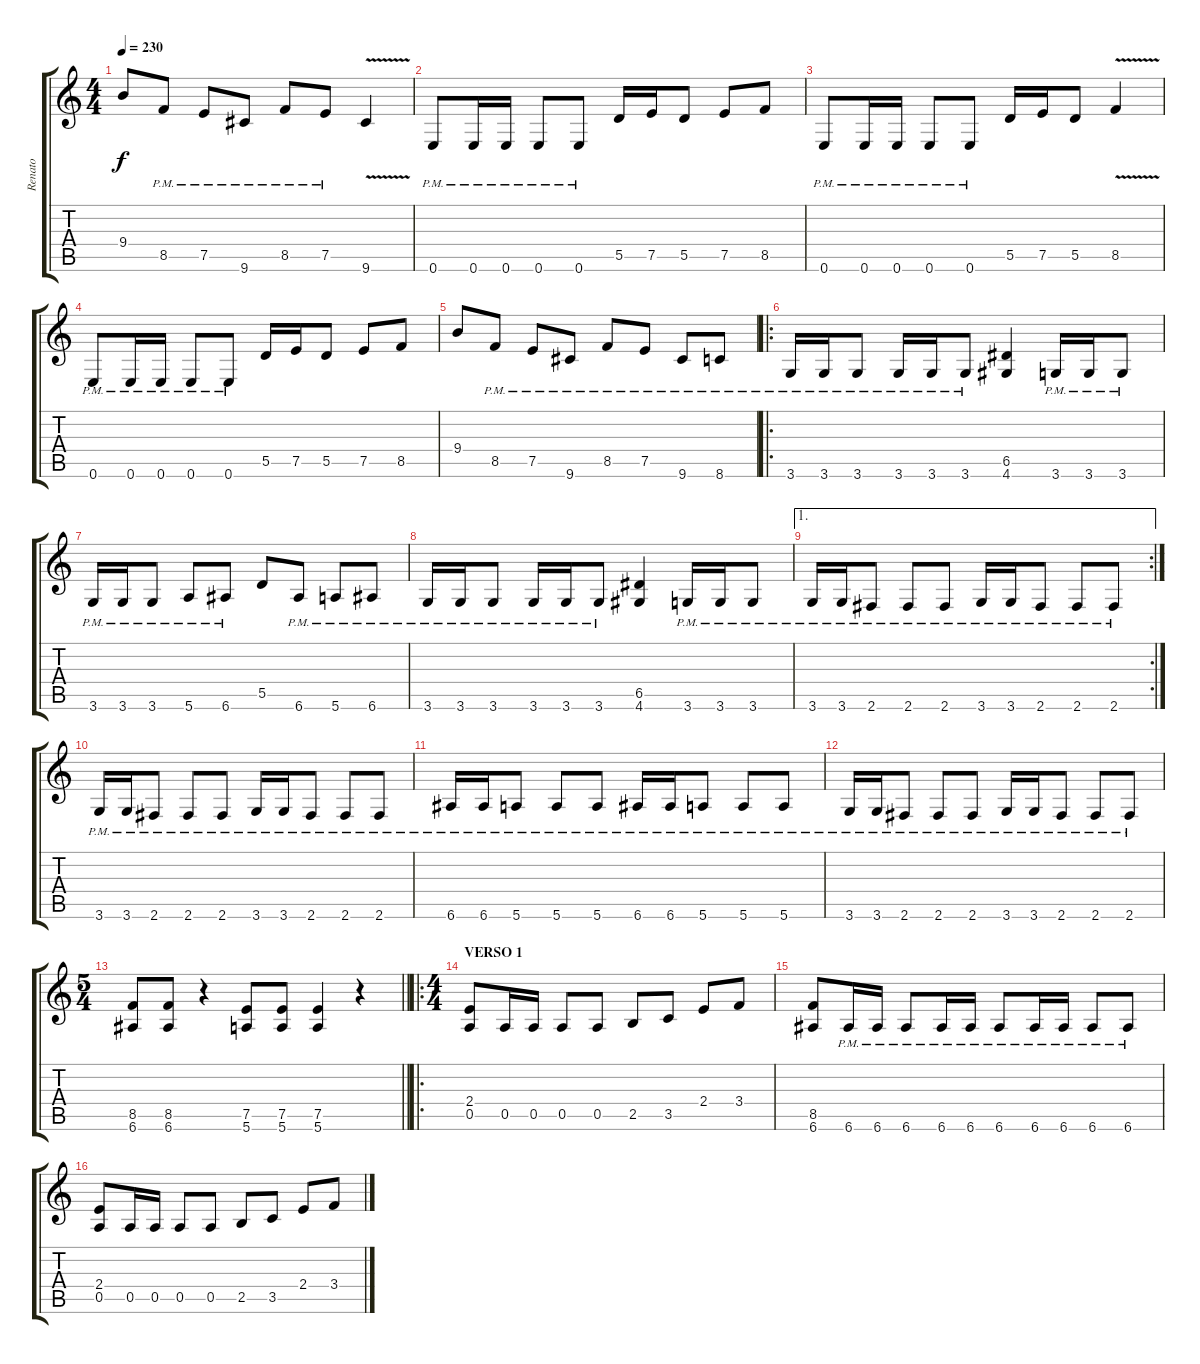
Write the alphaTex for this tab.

\track ("Renato" "Renato") {instrument distortionguitar}
\staff {score tabs}
\tuning (E4 B3 G3 D3 A2 E2) {hide}
\ts (4 4)
\tempo 230
\clef g2
\ks c
9.4.8{dy f} 8.5{pm}.8 7.5{pm}.8 9.6{pm}.8 8.5{pm}.8 7.5{pm}.8 9.6{v}.4 |
0.6{pm}.8 0.6{pm}.16 0.6{pm}.16 0.6{pm}.8 0.6{pm}.8 5.5.16 7.5.16 5.5.8 7.5.8 8.5.8 |
0.6{pm}.8 0.6{pm}.16 0.6{pm}.16 0.6{pm}.8 0.6{pm}.8 5.5.16 7.5.16 5.5.8 8.5{v}.4 |
0.6{pm}.8 0.6{pm}.16 0.6{pm}.16 0.6{pm}.8 0.6{pm}.8 5.5.16 7.5.16 5.5.8 7.5.8 8.5.8 |
9.4.8 8.5{pm}.8 7.5{pm}.8 9.6{pm}.8 8.5{pm}.8 7.5{pm}.8 9.6{pm}.8 8.6{pm}.8 |
\ro
3.6{pm}.16 3.6{pm}.16 3.6{pm}.8 3.6{pm}.16 3.6{pm}.16 3.6{pm}.8 (6.5 4.6).4 3.6{pm}.16 3.6{pm}.16 3.6{pm}.8 |
3.6{pm}.16 3.6{pm}.16 3.6{pm}.8 5.6{pm}.8 6.6{pm}.8 5.5.8 6.6{pm}.8 5.6{pm}.8 6.6{pm}.8 |
3.6{pm}.16 3.6{pm}.16 3.6{pm}.8 3.6{pm}.16 3.6{pm}.16 3.6{pm}.8 (6.5 4.6).4 3.6{pm}.16 3.6{pm}.16 3.6{pm}.8 |
\ae 1
\rc 2
3.6{pm}.16 3.6{pm}.16 2.6{pm}.8 2.6{pm}.8 2.6{pm}.8 3.6{pm}.16 3.6{pm}.16 2.6{pm}.8 2.6{pm}.8 2.6{pm}.8 |
3.6{pm}.16 3.6{pm}.16 2.6{pm}.8 2.6{pm}.8 2.6{pm}.8 3.6{pm}.16 3.6{pm}.16 2.6{pm}.8 2.6{pm}.8 2.6{pm}.8 |
6.6{pm}.16 6.6{pm}.16 5.6{pm}.8 5.6{pm}.8 5.6{pm}.8 6.6{pm}.16 6.6{pm}.16 5.6{pm}.8 5.6{pm}.8 5.6{pm}.8 |
3.6{pm}.16 3.6{pm}.16 2.6{pm}.8 2.6{pm}.8 2.6{pm}.8 3.6{pm}.16 3.6{pm}.16 2.6{pm}.8 2.6{pm}.8 2.6{pm}.8 |
\ts (5 4)
\barLineRight lightlight
(8.5 6.6).8 (8.5 6.6).8 r.4 (7.5 5.6).8 (7.5 5.6).8 (7.5 5.6).4 r.4 |
\ro
\ts (4 4)
\section ("" "VERSO 1")
(2.4 0.5).8 0.5.16 0.5.16 0.5.8 0.5.8 2.5.8 3.5.8 2.4.8 3.4.8 |
(8.5 6.6).8 6.6{pm}.16 6.6{pm}.16 6.6{pm}.8 6.6{pm}.16 6.6{pm}.16 6.6{pm}.8 6.6{pm}.16 6.6{pm}.16 6.6{pm}.8 6.6{pm}.8 |
(2.4 0.5).8 0.5.16 0.5.16 0.5.8 0.5.8 2.5.8 3.5.8 2.4.8 3.4.8
